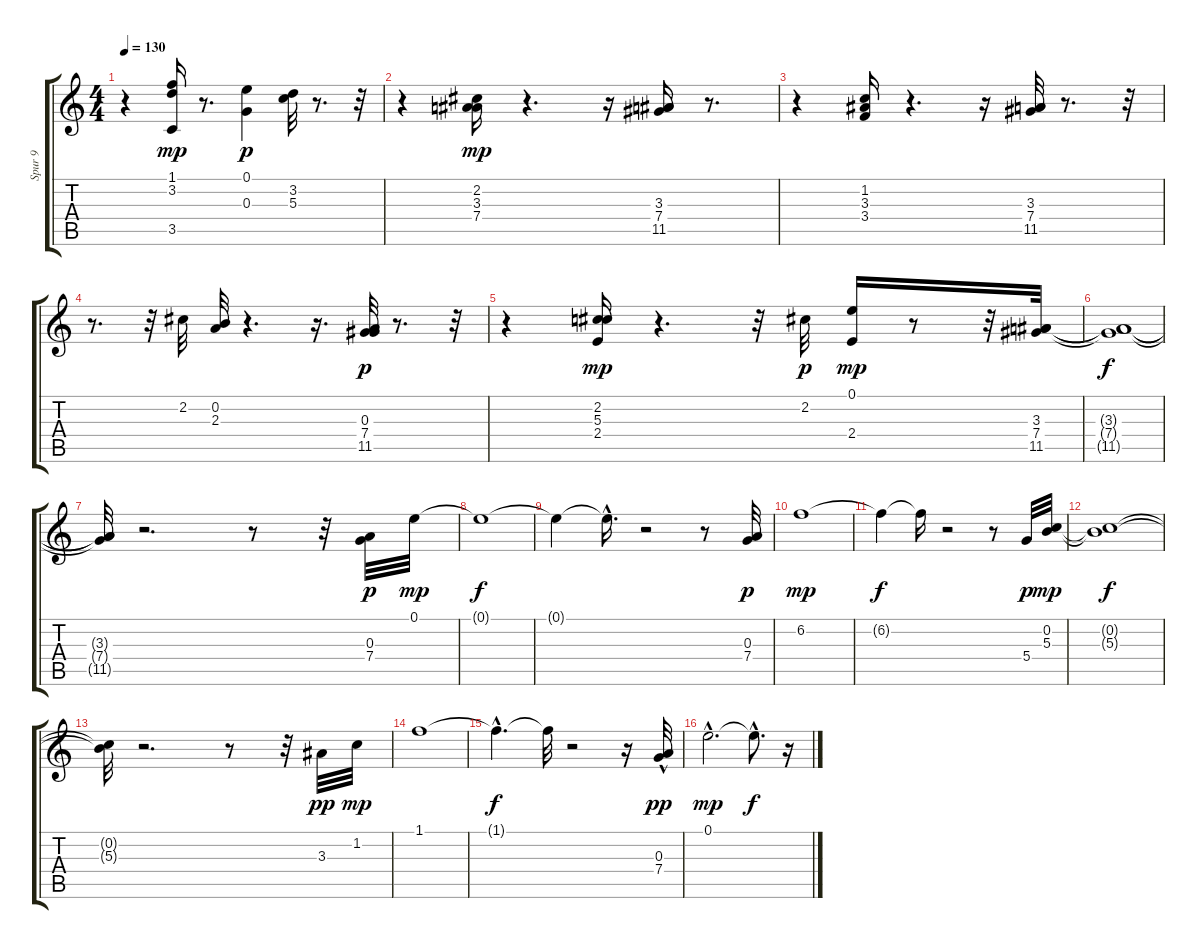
\track ("Spur 9" "Spur 9") {instrument acousticguitarnylon}
\staff {score tabs}
\tuning (E4 B3 G3 D3 A2 E2) {hide}
\ts (4 4)
\tempo 130
\clef g2
\ks c
r.4{dy p} (1.1 3.2 3.5).16{dy mp} r.8{d} (0.1 0.3).4{dy p} (3.2 5.3).32 r.8{d} r.32 |
r.4 (2.2 3.3 7.4).16{dy mp} r.4{d} r.16 (3.3 7.4 11.5).16 r.8{d} |
r.4 (1.2 3.3 3.4).16 r.4{d} r.16 (3.3 7.4 11.5).32 r.8{d} r.32 |
r.8{d} r.32 2.2.32 (0.2 2.3).32 r.4{d} r.16{d} (0.3 7.4 11.5).32{dy p} r.8{d} r.32 |
r.4 (2.2 5.3 2.4).16{dy mp} r.4{d} r.32 2.2.32{dy p} (0.1 2.4).16{dy mp} r.8 r.32 (3.3 7.4 11.5).32 |
(3.3{t} 7.4{t} 11.5{t}).1{dy f} |
(3.3{t} 7.4{t} 11.5{t}).32 r.2{d} r.8 r.32 (0.3 7.4).32{dy p} 0.1.32{dy mp} |
0.1{t}.1{dy f} |
0.1{t}.4 0.1{hac t}.16{d} r.2 r.8 (0.3 7.4).32{dy p} |
6.2.1{dy mp} |
6.2{t}.4{dy f} 6.2{t}.16 r.2 r.8 5.4.32{dy p} (0.2 5.3).32{dy mp} |
(0.2{t} 5.3{t}).1{dy f} |
(0.2{t} 5.3{t}).32 r.2{d} r.8 r.32 3.3.32{dy pp} 1.2.32{dy mp} |
1.1.1 |
1.1{hac t}.4{d dy f} 1.1{t}.32 r.2 r.16 (0.3{hac} 7.4{hac}).32{dy pp} |
0.1{hac}.2{d dy mp} 0.1{hac t}.8{d dy f} r.16
